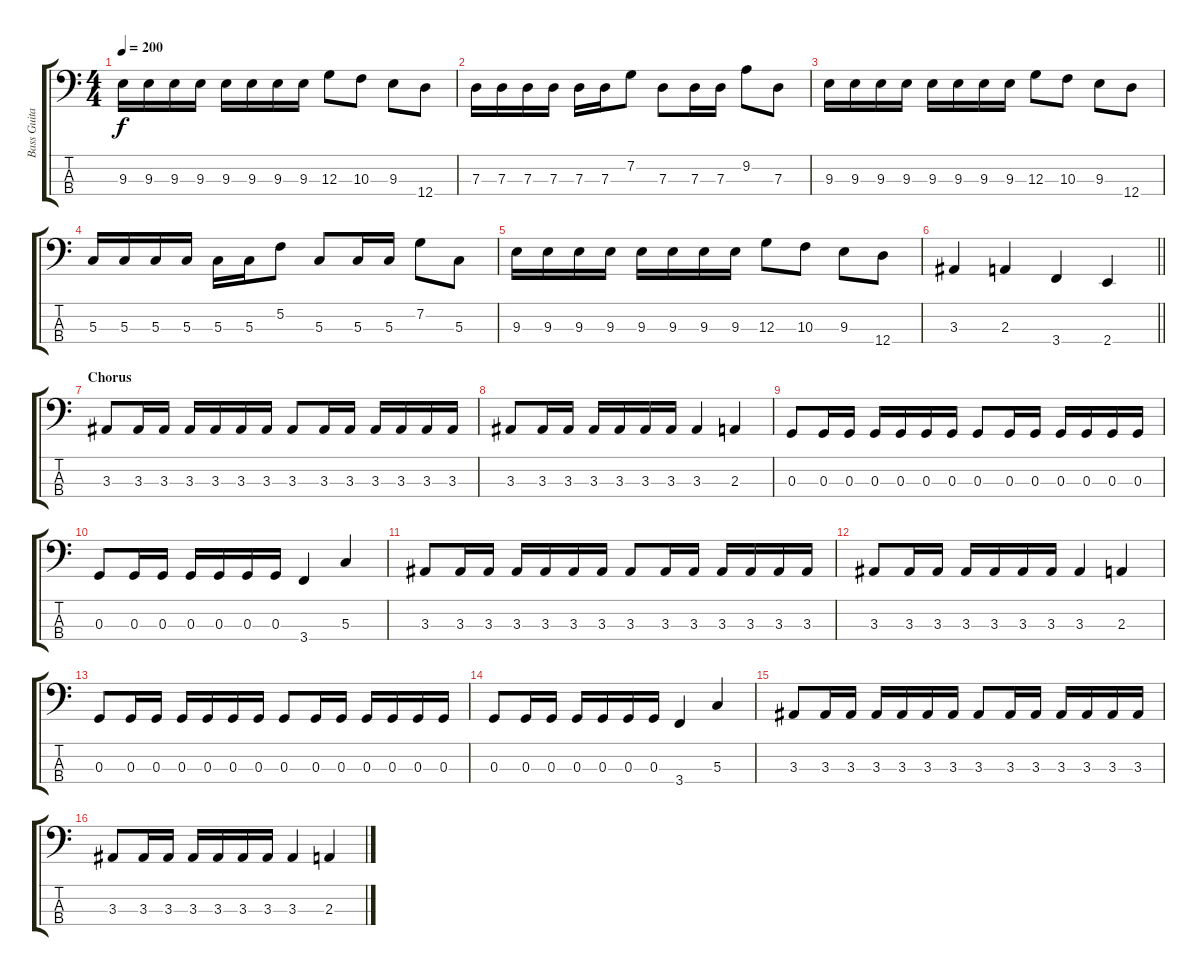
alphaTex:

\track ("Bass Guitar (Speesy)" "Bass Guita") {instrument electricbassfinger}
\staff {score tabs}
\tuning (F2 C2 G1 D1) {hide}
\ts (4 4)
\tempo 200
\clef f4
\ks c
9.3.16{dy f} 9.3.16 9.3.16 9.3.16 9.3.16 9.3.16 9.3.16 9.3.16 12.3.8 10.3.8 9.3.8 12.4.8 |
7.3.16 7.3.16 7.3.16 7.3.16 7.3.16 7.3.16 7.2.8 7.3.8 7.3.16 7.3.16 9.2.8 7.3.8 |
9.3.16 9.3.16 9.3.16 9.3.16 9.3.16 9.3.16 9.3.16 9.3.16 12.3.8 10.3.8 9.3.8 12.4.8 |
5.3.16 5.3.16 5.3.16 5.3.16 5.3.16 5.3.16 5.2.8 5.3.8 5.3.16 5.3.16 7.2.8 5.3.8 |
9.3.16 9.3.16 9.3.16 9.3.16 9.3.16 9.3.16 9.3.16 9.3.16 12.3.8 10.3.8 9.3.8 12.4.8 |
\barLineRight lightlight
3.3.4 2.3.4 3.4.4 2.4.4 |
\section ("" "Chorus")
3.3.8 3.3.16 3.3.16 3.3.16 3.3.16 3.3.16 3.3.16 3.3.8 3.3.16 3.3.16 3.3.16 3.3.16 3.3.16 3.3.16 |
3.3.8 3.3.16 3.3.16 3.3.16 3.3.16 3.3.16 3.3.16 3.3.4 2.3.4 |
0.3.8 0.3.16 0.3.16 0.3.16 0.3.16 0.3.16 0.3.16 0.3.8 0.3.16 0.3.16 0.3.16 0.3.16 0.3.16 0.3.16 |
0.3.8 0.3.16 0.3.16 0.3.16 0.3.16 0.3.16 0.3.16 3.4.4 5.3.4 |
3.3.8 3.3.16 3.3.16 3.3.16 3.3.16 3.3.16 3.3.16 3.3.8 3.3.16 3.3.16 3.3.16 3.3.16 3.3.16 3.3.16 |
3.3.8 3.3.16 3.3.16 3.3.16 3.3.16 3.3.16 3.3.16 3.3.4 2.3.4 |
0.3.8 0.3.16 0.3.16 0.3.16 0.3.16 0.3.16 0.3.16 0.3.8 0.3.16 0.3.16 0.3.16 0.3.16 0.3.16 0.3.16 |
0.3.8 0.3.16 0.3.16 0.3.16 0.3.16 0.3.16 0.3.16 3.4.4 5.3.4 |
3.3.8 3.3.16 3.3.16 3.3.16 3.3.16 3.3.16 3.3.16 3.3.8 3.3.16 3.3.16 3.3.16 3.3.16 3.3.16 3.3.16 |
3.3.8 3.3.16 3.3.16 3.3.16 3.3.16 3.3.16 3.3.16 3.3.4 2.3.4
